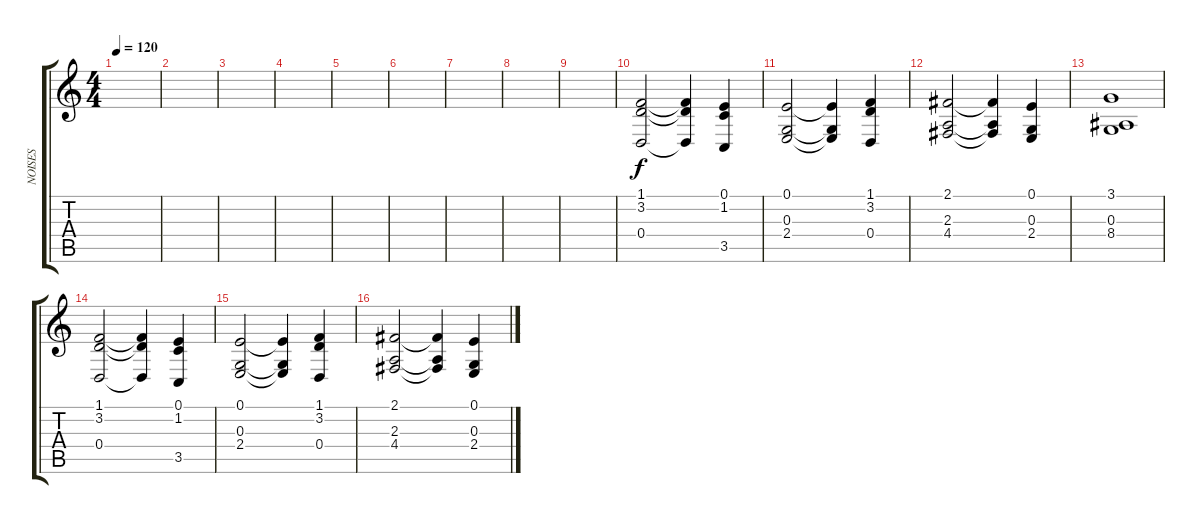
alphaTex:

\track ("NOISES" "NOISES") {instrument fx2soundtrack}
\staff {score tabs}
\tuning (E4 B3 G3 D3 A2 E2) {hide}
\ts (4 4)
\tempo 120
\clef g2
\ks c
|
|
|
|
|
|
|
|
|
(1.1 3.2 0.4).2{instrument pad4choir} (1.1{t} 3.2{t} 0.4{t}).4 (0.1 1.2 3.5).4 |
(0.1 0.3 2.4).2 (0.1{t} 0.3{t} 2.4{t}).4 (1.1 3.2 0.4).4 |
(2.1 2.3 4.4).2 (2.1{t} 2.3{t} 4.4{t}).4 (0.1 0.3 2.4).4 |
(3.1 0.3 8.4).1 |
(1.1 3.2 0.4).2{instrument pad4choir} (1.1{t} 3.2{t} 0.4{t}).4 (0.1 1.2 3.5).4 |
(0.1 0.3 2.4).2 (0.1{t} 0.3{t} 2.4{t}).4 (1.1 3.2 0.4).4 |
(2.1 2.3 4.4).2 (2.1{t} 2.3{t} 4.4{t}).4 (0.1 0.3 2.4).4
